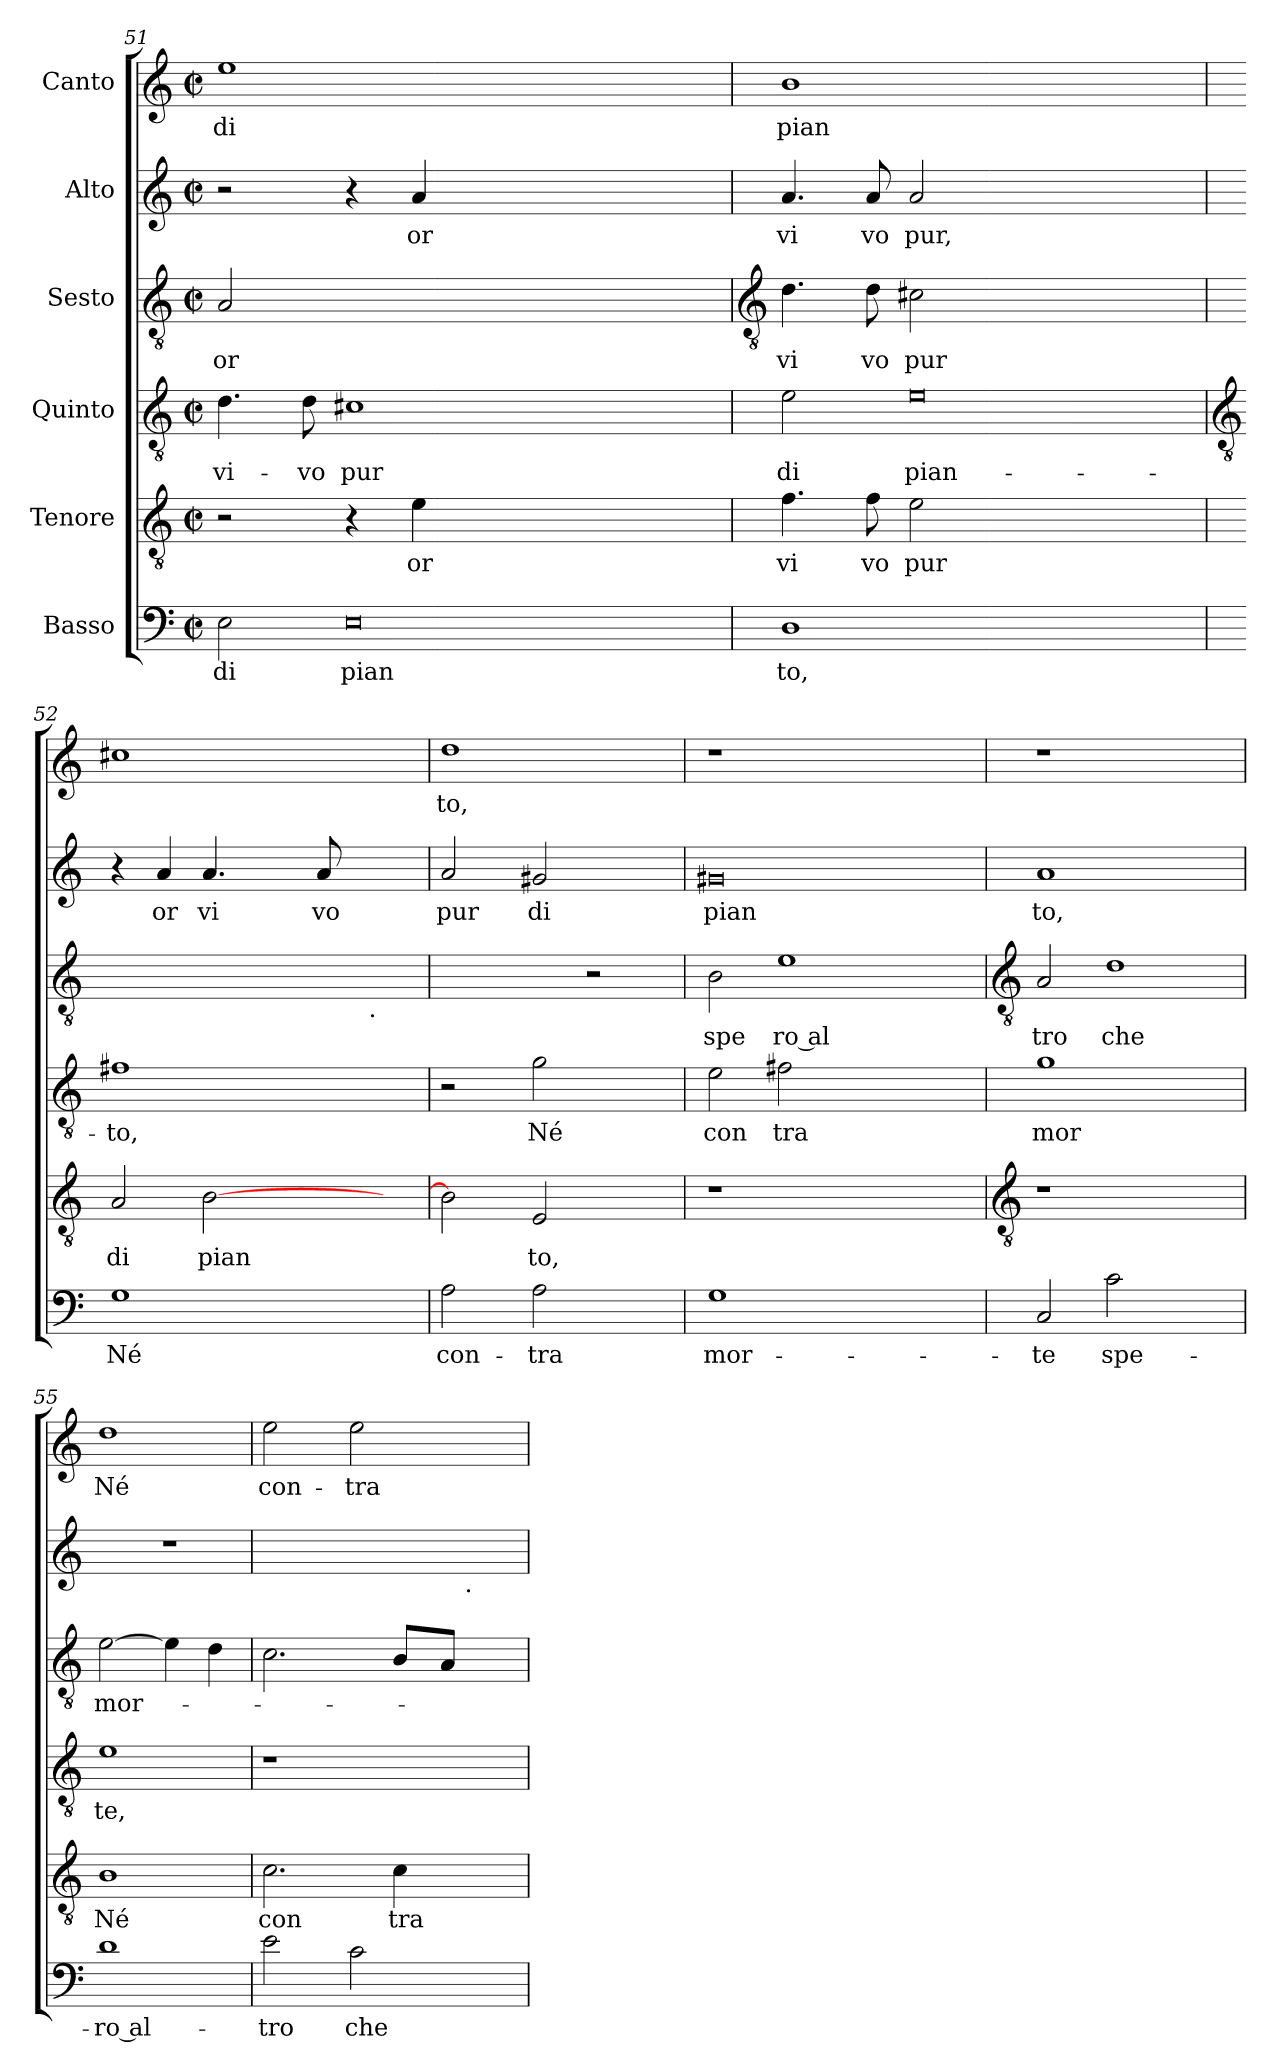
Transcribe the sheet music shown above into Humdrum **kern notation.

**kern	**text	**kern	**text	**kern	**text	**kern	**text	**kern	**text	**kern	**text
*part6	*part6	*part5	*part5	*part4	*part4	*part3	*part3	*part2	*part2	*part1	*part1
*staff6	*staff6	*staff5	*staff5	*staff4	*staff4	*staff3	*staff3	*staff2	*staff2	*staff1	*staff1
*I"Basso	*	*I"Tenore	*	*I"Quinto	*	*I"Sesto	*	*I"Alto	*	*I"Canto	*
!!LO:LB:g=z
*clefF4	*	*clefGv2	*	*clefGv2	*	*clefGv2	*	*clefG2	*	*clefG2	*
*k[]	*	*k[]	*	*k[]	*	*k[]	*	*k[]	*	*k[]	*
*C:	*	*C:	*	*C:	*	*C:	*	*C:	*	*C:	*
*M2/2	*	*M2/2	*	*M2/2	*	*M2/2	*	*M2/2	*	*M2/2	*
*met(c|)	*	*met(c|)	*	*met(c|)	*	*met(c|)	*	*met(c|)	*	*met(c|)	*
=51A	=51A	=51A	=51A	=51A	=51A	=51A	=51A	=51A	=51A	=51A	=51A
!	!LO:LY:b	!	!	!	!LO:LY:b	!	!LO:LY:b	!	!	!	!LO:LY:b
2E\	di	2r	.	4.d\	vi-	2A/	or	2r	.	1ee	di
!	!	!	!	!	!LO:LY:b	!	!	!	!	!	!
.	.	.	.	8d\	-vo	.	.	.	.	.	.
!	!LO:LY:b	!	!	!	!LO:LY:b	!	!	!	!	!	!
0E	pian	4r	.	1c#X	pur	0ryy	.	4r	.	.	.
!	!	!	!LO:LY:b	!	!	!	!	!	!LO:LY:b	!	!
.	.	4e\	or	.	.	.	.	4a/	or	.	.
.	.	1.ryy	.	.	.	.	.	1.ryy	.	1.ryy	.
.	.	.	.	1ryy	.	.	.	.	.	.	.
!!LO:LB:g=z
=52A	=52A	=52A	=52A	=52A	=52A	=52A	=52A	=52A	=52A	=52A	=52A
*	*	*	*	*	*	*clefGv2	*	*	*	*	*
!	!LO:LY:b	!	!LO:LY:b	!	!LO:LY:b	!	!LO:LY:b	!	!LO:LY:b	!	!LO:LY:b
1D	to,	4.f\	vi	2e\	di	4.d\	vi	4.a/	vi	1b	pian
!	!	!	!LO:LY:b	!	!	!	!LO:LY:b	!	!LO:LY:b	!	!
.	.	8f\	vo	.	.	8d\	vo	8a/	vo	.	.
!	!	!	!LO:LY:b	!	!LO:LY:b	!	!LO:LY:b	!	!LO:LY:b	!	!
.	.	2e\	pur	0e	pian-	2c#X\	pur	2a/	pur,	.	.
1.ryy	.	1.ryy	.	.	.	1.ryy	.	1.ryy	.	1.ryy	.
!!LO:LB:g=z
=52B	=52B	=52B	=52B	=52B	=52B	=52B	=52B	=52B	=52B	=52B	=52B
*	*	*	*	*clefGv2	*	*	*	*	*	*	*
!	!LO:LY:b	!	!LO:LY:b	!	!LO:LY:b	!	!	!	!	!	!
1G	Né	2A/	di	1f#X	-to,	4ryy	.	4r	.	1cc#X	.
!	!	!	!	!	!	!	!	!	!LO:LY:b	!	!
.	.	.	.	.	.	4ryy	.	4a/	or	.	.
!	!	!	!LO:LY:b	!	!	!	!	!	!LO:LY:b	!	!
.	.	[2B\	pian	.	.	4ryy	.	4.a/	vi	.	.
.	.	.	.	.	.	64ryy	.	.	.	.	.
.	.	.	.	.	.	64ryy	.	.	.	.	.
.	.	.	.	.	.	64ryy	.	.	.	.	.
.	.	.	.	.	.	64ryy	.	.	.	.	.
.	.	.	.	.	.	64ryy	.	.	.	.	.
.	.	.	.	.	.	64ryy	.	.	.	.	.
.	.	.	.	.	.	64ryy	.	.	.	.	.
.	.	.	.	.	.	64ryy	.	.	.	.	.
!	!	!	!	!	!	!	!	!	!LO:LY:b	!	!
.	.	.	.	.	.	64ryy	.	8a/	vo	.	.
.	.	.	.	.	.	64ryy	.	.	.	.	.
.	.	.	.	.	.	64ryy	.	.	.	.	.
.	.	.	.	.	.	64ryy	.	.	.	.	.
.	.	.	.	.	.	64ryy	.	.	.	.	.
.	.	.	.	.	.	64ryy	.	.	.	.	.
!	!	!	!	!	!	!LO:TX:b:t=.	!	!	!	!	!
.	.	.	.	.	.	64ryy	.	.	.	.	.
.	.	.	.	.	.	4ryy	.	.	.	.	.
8...ryy	.	8...ryy	.	8...ryy	.	.	.	8...ryy	.	8...ryy	.
!!LO:LB:g=z
=53	=53	=53	=53	=53	=53	=53	=53	=53	=53	=53	=53
!	!LO:LY:b	!	!	!	!	!	!	!	!LO:LY:b	!	!LO:LY:b
2A\	con-	2B\]	.	2r	.	4ryy	.	2a/	pur	1dd	to,
.	.	.	.	.	.	4ryy	.	.	.	.	.
!	!LO:LY:b	!	!LO:LY:b	!	!LO:LY:b	!	!	!	!LO:LY:b	!	!
2A\	-tra	2E/	to,	2g\	Né	4ryy	.	2g#X/	di	.	.
.	.	.	.	.	.	64ryy	.	.	.	.	.
.	.	.	.	.	.	2r	.	.	.	.	.
4ryy	.	4ryy	.	4ryy	.	.	.	4ryy	.	4ryy	.
64ryy	.	64ryy	.	64ryy	.	.	.	64ryy	.	64ryy	.
=53A	=53A	=53A	=53A	=53A	=53A	=53A	=53A	=53A	=53A	=53A	=53A
!	!LO:LY:b	!	!	!	!LO:LY:b	!	!LO:LY:b	!	!LO:LY:b	!	!
1G	mor-	1r	.	2e\	con	2B\	spe	0g#X	pian	1r	.
!	!	!	!	!	!LO:LY:b	!	!LO:LY:b	!	!	!	!
.	.	.	.	2f#X\	tra	1e	ro al	.	.	.	.
1ryy	.	1ryy	.	1ryy	.	.	.	.	.	1ryy	.
.	.	.	.	.	.	2ryy	.	.	.	.	.
!!LO:LB:g=z
=54A	=54A	=54A	=54A	=54A	=54A	=54A	=54A	=54A	=54A	=54A	=54A
*	*	*clefGv2	*	*	*	*clefGv2	*	*	*	*	*
!	!LO:LY:b	!	!	!	!LO:LY:b	!	!LO:LY:b	!	!LO:LY:b	!	!
2C/	-te	1r	.	1g	mor	2A/	tro	1a	to,	1r	.
!	!LO:LY:b	!	!	!	!	!	!LO:LY:b	!	!	!	!
2c\	spe-	.	.	.	.	1d	che	.	.	.	.
2ryy	.	2ryy	.	2ryy	.	.	.	2ryy	.	2ryy	.
=55A	=55A	=55A	=55A	=55A	=55A	=55A	=55A	=55A	=55A	=55A	=55A
!	!LO:LY:b	!	!LO:LY:b	!	!LO:LY:b	!	!LO:LY:b	!	!	!	!LO:LY:b
1d	-ro al-	1B	Né	1e	te,	[2e\	mor-	1r	.	1dd	Né
.	.	.	.	.	.	4e\]	.	.	.	.	.
.	.	.	.	.	.	4d\	.	.	.	.	.
!!LO:LB:g=z
=56A	=56A	=56A	=56A	=56A	=56A	=56A	=56A	=56A	=56A	=56A	=56A
!	!LO:LY:b	!	!LO:LY:b	!	!	!	!	!	!	!	!LO:LY:b
2e\	-tro	2.c\	con	1r	.	2.c\	.	4ryy	.	2ee\	con-
.	.	.	.	.	.	.	.	4ryy	.	.	.
!	!LO:LY:b	!	!	!	!	!	!	!	!	!	!LO:LY:b
2c\	che	.	.	.	.	.	.	4ryy	.	2ee\	-tra
!	!	!	!LO:LY:b	!	!	!	!	!	!	!	!
.	.	4c\	tra	.	.	8B/L	.	32ryy	.	.	.
.	.	.	.	.	.	.	.	32ryy	.	.	.
.	.	.	.	.	.	.	.	32ryy	.	.	.
.	.	.	.	.	.	.	.	32ryy	.	.	.
.	.	.	.	.	.	8A/J	.	32ryy	.	.	.
.	.	.	.	.	.	.	.	32ryy	.	.	.
!	!	!	!	!	!	!	!	!LO:TX:b:t=.	!	!	!
.	.	.	.	.	.	.	.	32ryy	.	.	.
.	.	.	.	.	.	.	.	4ryy	.	.	.
8..ryy	.	8..ryy	.	8..ryy	.	8..ryy	.	.	.	8..ryy	.
=	=	=	=	=	=	=	=	=	=	=	=
*-	*-	*-	*-	*-	*-	*-	*-	*-	*-	*-	*-
